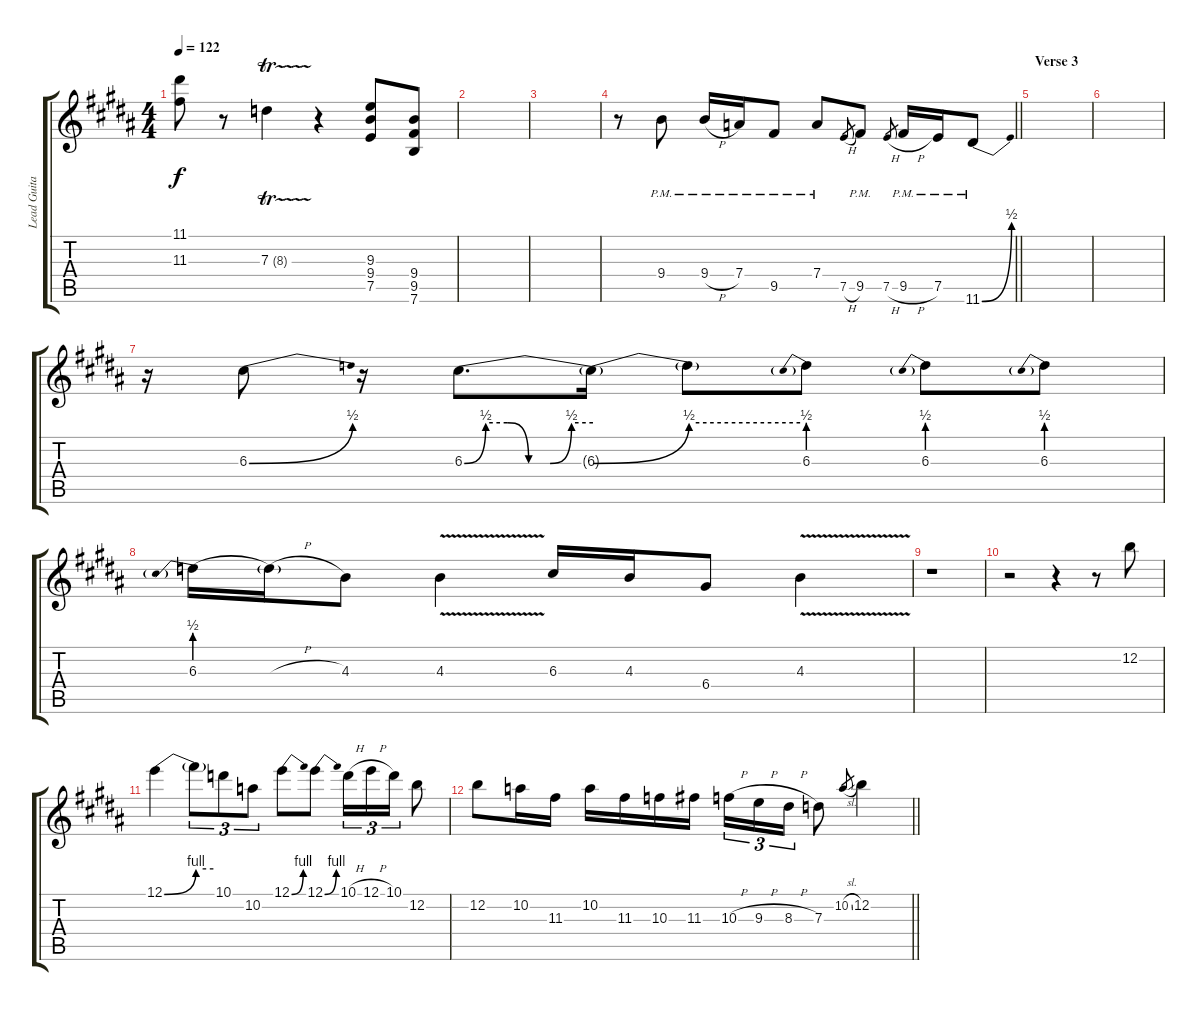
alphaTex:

\track ("Lead Guitar" "Lead Guita") {instrument distortionguitar}
\staff {score tabs}
\tuning (E4 B3 G3 D3 A2 E2) {hide}
\ts (4 4)
\tempo 122
\clef g2
\ks b
(11.1 11.3).8{dy f} r.8 7.3{tr (8 16)}.4 r.4 (9.3 9.4 7.5).8 (9.4 9.5 7.6).8 |
|
|
\barLineRight lightlight
r.8 9.4{pm}.8 9.4{h pm}.16 7.4{pm}.16 9.5{pm}.8 7.4{pm}.8 7.5{h}.8{gr} 9.5{pm}.8 7.5{h}.8{gr} 9.5{h pm}.16 7.5{pm}.16 11.6{be (bend 0 0 60 2) pm}.8 |
\section ("" "Verse 3")
|
|
r.16 6.3{be (bend 0 0 60 2)}.8 r.16 6.3{be (custom 0 0 10 2 20 2 30 0 40 0 50 2 60 2)}.8{d} 6.3{be (bend 0 0 60 2) t}.16 6.3{be (hold 0 2 60 2) t}.8 6.3{be (prebend 0 2 60 2)}.8 6.3{be (prebend 0 2 60 2)}.8 6.3{be (prebend 0 2 60 2)}.8 |
6.3{be (prebend 0 2 60 2)}.16 6.3{h t}.16 4.3.8 4.3{v}.4 6.3.16 4.3.16 6.4.8 4.3{v}.4 |
r.1 |
r.2 r.4 r.8 12.2.8 |
12.1{be (bend 0 0 60 4)}.4 12.1{be (hold 0 4 60 4) t}.8{tu (3 2)} 10.1.8{tu (3 2)} 10.2.8{tu (3 2)} 12.1{be (bend 0 0 60 4)}.8 12.1{be (bend 0 0 60 4)}.8 10.1{h}.16{tu (3 2)} 12.1{h}.16{tu (3 2)} 10.1.16{tu (3 2)} 12.2.8 |
\barLineRight lightlight
12.2.8 10.2.16 11.3.16 10.2.16 11.3.16 10.3.16 11.3.16 10.3{h}.16{tu (3 2)} 9.3{h}.16{tu (3 2)} 8.3{h}.16{tu (3 2)} 7.3.8 10.2{sl}.8{gr} 12.2.4
